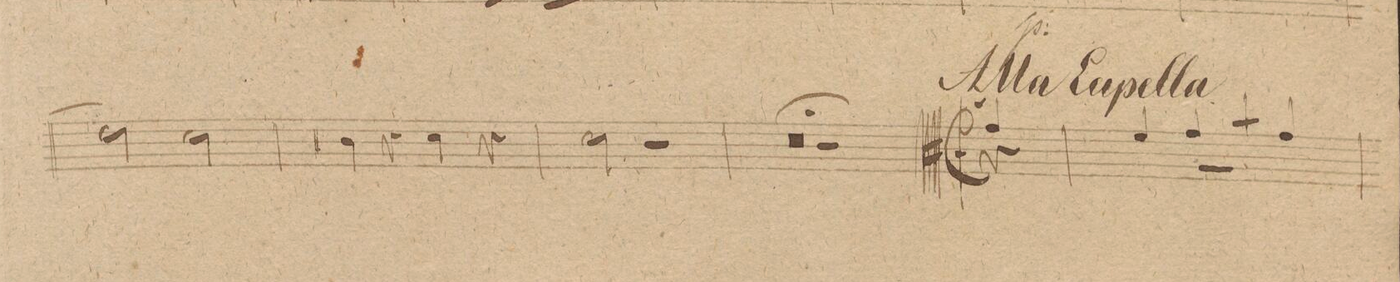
**kern	**dynam
*I"Basso.	*
*clefF4	*
*k[f#c#g#]	*
*met(c)	*
*M4/4	*
2F\]	.
2E\	.
=177	=177
4D#X\	.
4r	.
4E\	.
4r	.
=178	=178
2E\	.
2r	.
=179	=179
0r;	.
=180	=180
=181	=181
1r	.
=182||	=182||
*M2/2	*
*met(c|)	*
*^	*
4A/	4r	.
=183	=183	=183
4G#/	1r	.
4A/	.	.
4c#/	.	.
4A/	.	.
*v	*v	*
=184	=184
*-	*-
